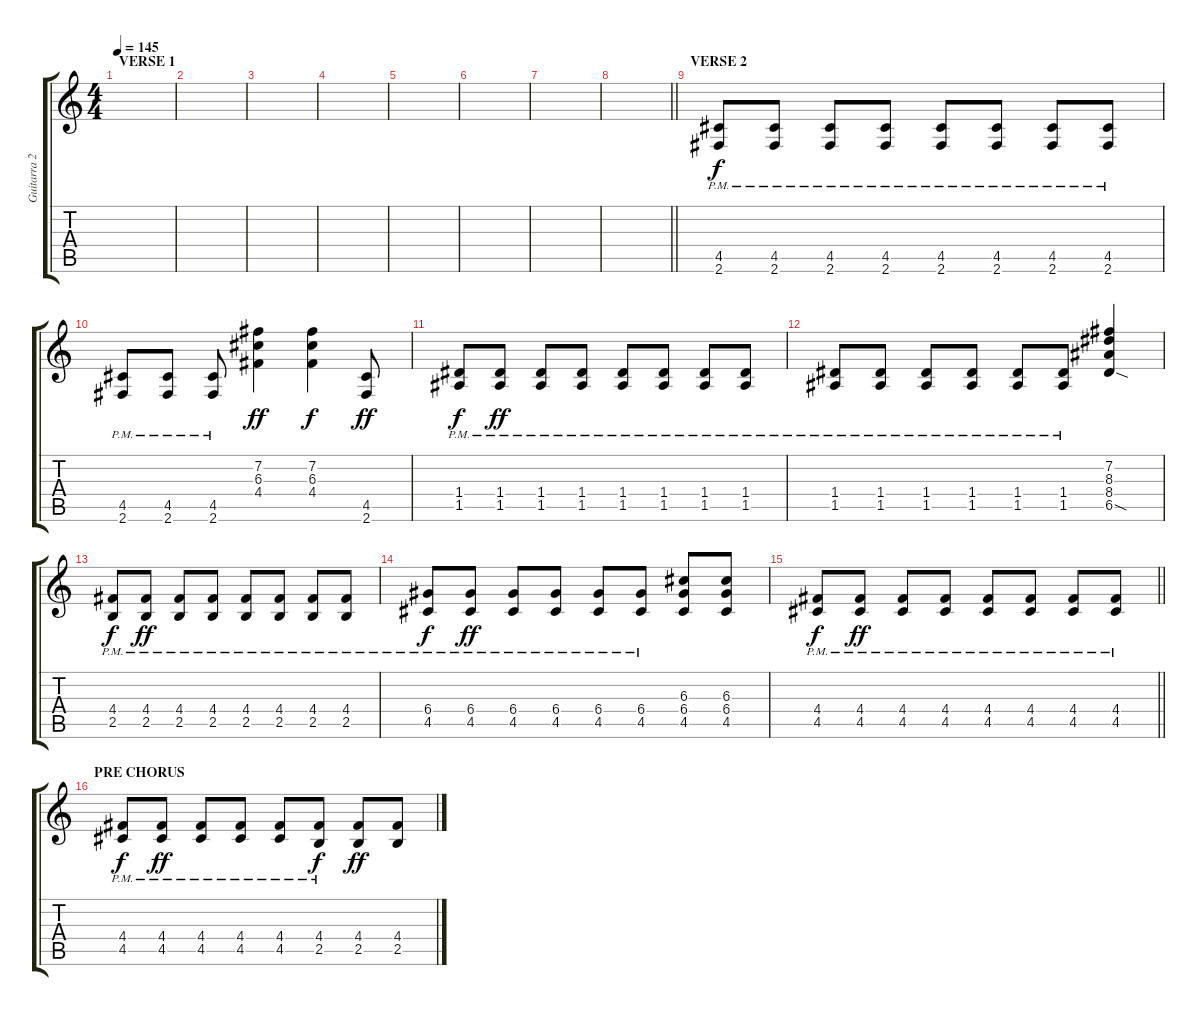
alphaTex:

\track ("Guitarra 2" "Guitarra 2") {instrument overdrivenguitar}
\staff {score tabs}
\tuning (E4 B3 G3 D3 A2 E2) {hide}
\ts (4 4)
\section ("" "VERSE 1")
\tempo 145
\clef g2
\ks c
|
|
|
|
|
|
|
\barLineRight lightlight
|
\section ("" "VERSE 2")
(4.5{pm} 2.6{pm}).8{dy f} (4.5{pm} 2.6{pm}).8 (4.5{pm} 2.6{pm}).8 (4.5{pm} 2.6{pm}).8 (4.5{pm} 2.6{pm}).8 (4.5{pm} 2.6{pm}).8 (4.5{pm} 2.6{pm}).8 (4.5{pm} 2.6{pm}).8 |
(4.5{pm} 2.6{pm}).8 (4.5{pm} 2.6{pm}).8 (4.5{pm} 2.6{pm}).8 (7.2 6.3 4.4).4{dy ff} (7.2 6.3 4.4).4{dy f} (4.5 2.6).8{dy ff} |
(1.4{pm} 1.5{pm}).8{dy f} (1.4{pm} 1.5{pm}).8{dy ff} (1.4{pm} 1.5{pm}).8 (1.4{pm} 1.5{pm}).8 (1.4{pm} 1.5{pm}).8 (1.4{pm} 1.5{pm}).8 (1.4{pm} 1.5{pm}).8 (1.4{pm} 1.5{pm}).8 |
(1.4{pm} 1.5{pm}).8 (1.4{pm} 1.5{pm}).8 (1.4{pm} 1.5{pm}).8 (1.4{pm} 1.5{pm}).8 (1.4{pm} 1.5{pm}).8 (1.4{pm} 1.5{pm}).8 (7.2 8.3 8.4 6.5{sod}).4 |
(4.4{pm} 2.5{pm}).8{dy f} (4.4{pm} 2.5{pm}).8{dy ff} (4.4{pm} 2.5{pm}).8 (4.4{pm} 2.5{pm}).8 (4.4{pm} 2.5{pm}).8 (4.4{pm} 2.5{pm}).8 (4.4{pm} 2.5{pm}).8 (4.4{pm} 2.5{pm}).8 |
(6.4{pm} 4.5{pm}).8{dy f} (6.4{pm} 4.5{pm}).8{dy ff} (6.4{pm} 4.5{pm}).8 (6.4{pm} 4.5{pm}).8 (6.4{pm} 4.5{pm}).8 (6.4{pm} 4.5{pm}).8 (6.3 6.4 4.5).8 (6.3 6.4 4.5).8 |
\barLineRight lightlight
(4.4{pm} 4.5{pm}).8{dy f} (4.4{pm} 4.5{pm}).8{dy ff} (4.4{pm} 4.5{pm}).8 (4.4{pm} 4.5{pm}).8 (4.4{pm} 4.5{pm}).8 (4.4{pm} 4.5{pm}).8 (4.4{pm} 4.5{pm}).8 (4.4{pm} 4.5{pm}).8 |
\section ("" "PRE CHORUS")
(4.4{pm} 4.5{pm}).8{dy f} (4.4{pm} 4.5{pm}).8{dy ff} (4.4{pm} 4.5{pm}).8 (4.4{pm} 4.5{pm}).8 (4.4{pm} 4.5{pm}).8 (4.4{pm} 2.5{pm}).8{dy f} (4.4 2.5).8{dy ff} (4.4 2.5).8
